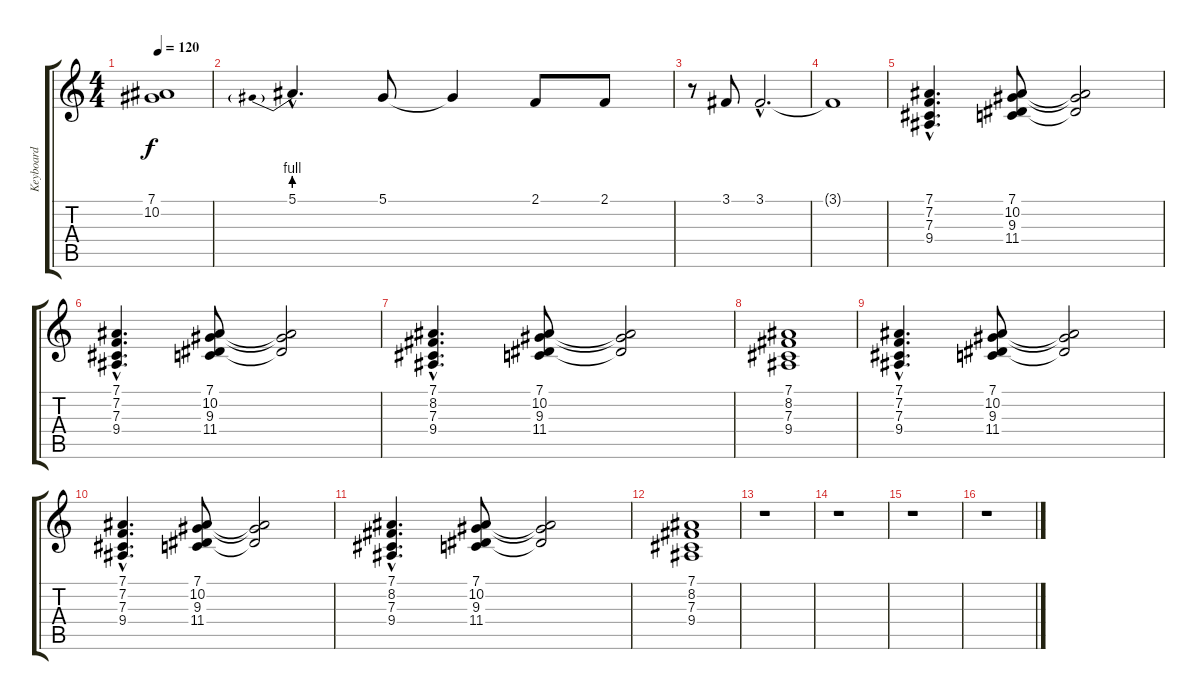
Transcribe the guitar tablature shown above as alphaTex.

\track ("Keyboard" "Keyboard") {instrument stringensemble1}
\staff {score tabs}
\tuning (Eb4 Bb3 Gb3 Db3 Bb2 F2) {hide}
\ts (4 4)
\tempo 120
\clef g2
\ks c
(7.1{t} 10.2{t}).1{dy f} |
5.1{be (prebend 0 4 60 4) hac}.4{d} 5.1.8 5.1{t}.4 2.1.8 2.1.8 |
r.8 3.1.8 3.1{hac}.2{d} |
3.1{t}.1 |
(7.1{hac} 7.2{hac} 7.3{hac} 9.4{hac}).4{d} (7.1 10.2 9.3 11.4).8 (7.1{t} 10.2{t} 9.3{t}).2 |
(7.1{hac} 7.2{hac} 7.3{hac} 9.4{hac}).4{d} (7.1 10.2 9.3 11.4).8 (7.1{t} 10.2{t} 9.3{t}).2 |
(7.1{hac} 8.2{hac} 7.3{hac} 9.4{hac}).4{d} (7.1 10.2 9.3 11.4).8 (7.1{t} 10.2{t} 9.3{t}).2 |
(7.1 8.2 7.3 9.4).1 |
(7.1{hac} 7.2{hac} 7.3{hac} 9.4{hac}).4{d} (7.1 10.2 9.3 11.4).8 (7.1{t} 10.2{t} 9.3{t}).2 |
(7.1{hac} 7.2{hac} 7.3{hac} 9.4{hac}).4{d} (7.1 10.2 9.3 11.4).8 (7.1{t} 10.2{t} 9.3{t}).2 |
(7.1{hac} 8.2{hac} 7.3{hac} 9.4{hac}).4{d} (7.1 10.2 9.3 11.4).8 (7.1{t} 10.2{t} 9.3{t}).2 |
(7.1 8.2 7.3 9.4).1 |
r.1 |
r.1 |
r.1 |
r.1
